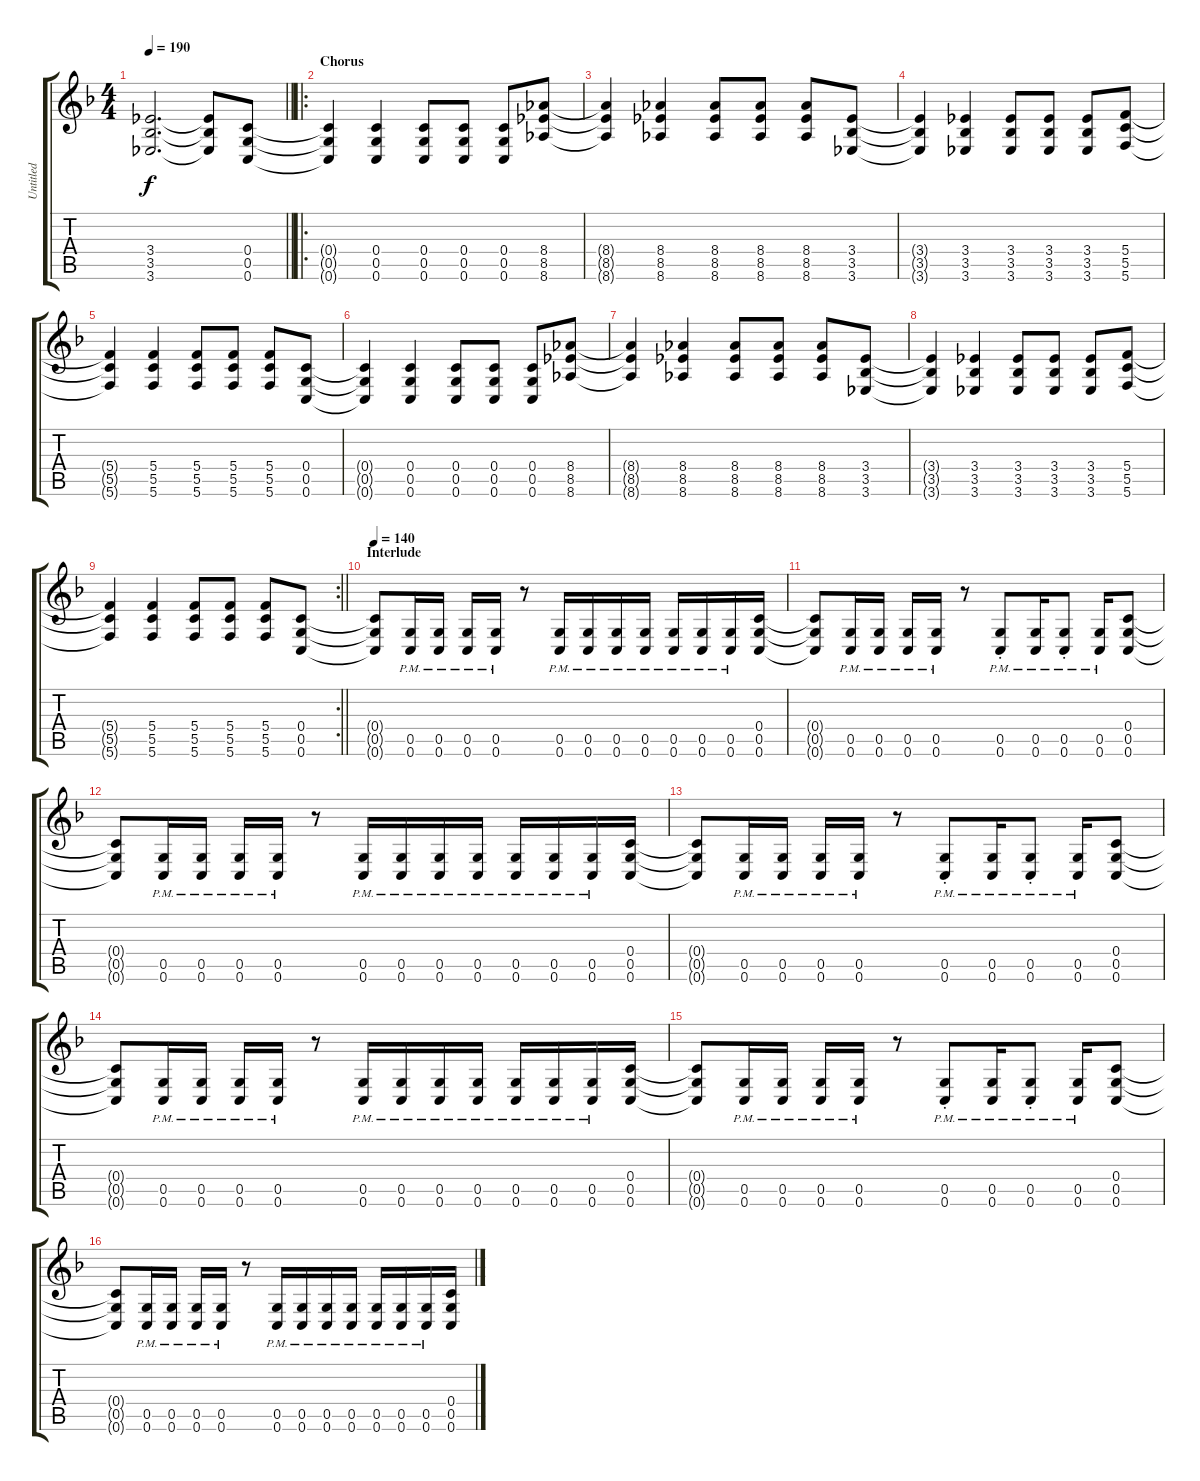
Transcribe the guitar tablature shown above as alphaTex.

\track ("Untitled" "Untitled") {instrument distortionguitar}
\staff {score tabs}
\tuning (D4 A3 F3 C3 G2 C2) {hide}
\ts (4 4)
\tempo 190
\clef g2
\barLineRight lightlight
\ks f
(3.4{t} 3.5{t} 3.6{t}).2{d dy f} (3.4{t} 3.5{t} 3.6{t}).8 (0.4 0.5 0.6).8 |
\ro
\section ("" "Chorus")
(0.4{t} 0.5{t} 0.6{t}).4 (0.4 0.5 0.6).4 (0.4 0.5 0.6).8 (0.4 0.5 0.6).8 (0.4 0.5 0.6).8 (8.4 8.5 8.6).8 |
(8.4{t} 8.5{t} 8.6{t}).4 (8.4 8.5 8.6).4 (8.4 8.5 8.6).8 (8.4 8.5 8.6).8 (8.4 8.5 8.6).8 (3.4 3.5 3.6).8 |
(3.4{t} 3.5{t} 3.6{t}).4 (3.4 3.5 3.6).4 (3.4 3.5 3.6).8 (3.4 3.5 3.6).8 (3.4 3.5 3.6).8 (5.4 5.5 5.6).8 |
(5.4{t} 5.5{t} 5.6{t}).4 (5.4 5.5 5.6).4 (5.4 5.5 5.6).8 (5.4 5.5 5.6).8 (5.4 5.5 5.6).8 (0.4 0.5 0.6).8 |
(0.4{t} 0.5{t} 0.6{t}).4 (0.4 0.5 0.6).4 (0.4 0.5 0.6).8 (0.4 0.5 0.6).8 (0.4 0.5 0.6).8 (8.4 8.5 8.6).8 |
(8.4{t} 8.5{t} 8.6{t}).4 (8.4 8.5 8.6).4 (8.4 8.5 8.6).8 (8.4 8.5 8.6).8 (8.4 8.5 8.6).8 (3.4 3.5 3.6).8 |
(3.4{t} 3.5{t} 3.6{t}).4 (3.4 3.5 3.6).4 (3.4 3.5 3.6).8 (3.4 3.5 3.6).8 (3.4 3.5 3.6).8 (5.4 5.5 5.6).8 |
\rc 2
\barLineRight lightlight
(5.4{t} 5.5{t} 5.6{t}).4 (5.4 5.5 5.6).4 (5.4 5.5 5.6).8 (5.4 5.5 5.6).8 (5.4 5.5 5.6).8 (0.4 0.5 0.6).8 |
\section ("" "Interlude")
\tempo 140
(0.4{t} 0.5{t} 0.6{t}).8 (0.5{pm} 0.6{pm}).16 (0.5{pm} 0.6{pm}).16 (0.5{pm} 0.6{pm}).16 (0.5{pm} 0.6{pm}).16 r.8 (0.5{pm} 0.6{pm}).16 (0.5{pm} 0.6{pm}).16 (0.5{pm} 0.6{pm}).16 (0.5{pm} 0.6{pm}).16 (0.5{pm} 0.6{pm}).16 (0.5{pm} 0.6{pm}).16 (0.5{pm} 0.6{pm}).16 (0.4 0.5 0.6).16 |
(0.4{t} 0.5{t} 0.6{t}).8 (0.5{pm} 0.6{pm}).16 (0.5{pm} 0.6{pm}).16 (0.5{pm} 0.6{pm}).16 (0.5{pm} 0.6{pm}).16 r.8 (0.5{pm st} 0.6{pm st}).8 (0.5{pm} 0.6{pm}).16 (0.5{pm st} 0.6{pm st}).8 (0.5{pm} 0.6{pm}).16 (0.4 0.5 0.6).8 |
(0.4{t} 0.5{t} 0.6{t}).8 (0.5{pm} 0.6{pm}).16 (0.5{pm} 0.6{pm}).16 (0.5{pm} 0.6{pm}).16 (0.5{pm} 0.6{pm}).16 r.8 (0.5{pm} 0.6{pm}).16 (0.5{pm} 0.6{pm}).16 (0.5{pm} 0.6{pm}).16 (0.5{pm} 0.6{pm}).16 (0.5{pm} 0.6{pm}).16 (0.5{pm} 0.6{pm}).16 (0.5{pm} 0.6{pm}).16 (0.4 0.5 0.6).16 |
(0.4{t} 0.5{t} 0.6{t}).8 (0.5{pm} 0.6{pm}).16 (0.5{pm} 0.6{pm}).16 (0.5{pm} 0.6{pm}).16 (0.5{pm} 0.6{pm}).16 r.8 (0.5{pm st} 0.6{pm st}).8 (0.5{pm} 0.6{pm}).16 (0.5{pm st} 0.6{pm st}).8 (0.5{pm} 0.6{pm}).16 (0.4 0.5 0.6).8 |
(0.4{t} 0.5{t} 0.6{t}).8 (0.5{pm} 0.6{pm}).16 (0.5{pm} 0.6{pm}).16 (0.5{pm} 0.6{pm}).16 (0.5{pm} 0.6{pm}).16 r.8 (0.5{pm} 0.6{pm}).16 (0.5{pm} 0.6{pm}).16 (0.5{pm} 0.6{pm}).16 (0.5{pm} 0.6{pm}).16 (0.5{pm} 0.6{pm}).16 (0.5{pm} 0.6{pm}).16 (0.5{pm} 0.6{pm}).16 (0.4 0.5 0.6).16 |
(0.4{t} 0.5{t} 0.6{t}).8 (0.5{pm} 0.6{pm}).16 (0.5{pm} 0.6{pm}).16 (0.5{pm} 0.6{pm}).16 (0.5{pm} 0.6{pm}).16 r.8 (0.5{pm st} 0.6{pm st}).8 (0.5{pm} 0.6{pm}).16 (0.5{pm st} 0.6{pm st}).8 (0.5{pm} 0.6{pm}).16 (0.4 0.5 0.6).8 |
(0.4{t} 0.5{t} 0.6{t}).8 (0.5{pm} 0.6{pm}).16 (0.5{pm} 0.6{pm}).16 (0.5{pm} 0.6{pm}).16 (0.5{pm} 0.6{pm}).16 r.8 (0.5{pm} 0.6{pm}).16 (0.5{pm} 0.6{pm}).16 (0.5{pm} 0.6{pm}).16 (0.5{pm} 0.6{pm}).16 (0.5{pm} 0.6{pm}).16 (0.5{pm} 0.6{pm}).16 (0.5{pm} 0.6{pm}).16 (0.4 0.5 0.6).16
